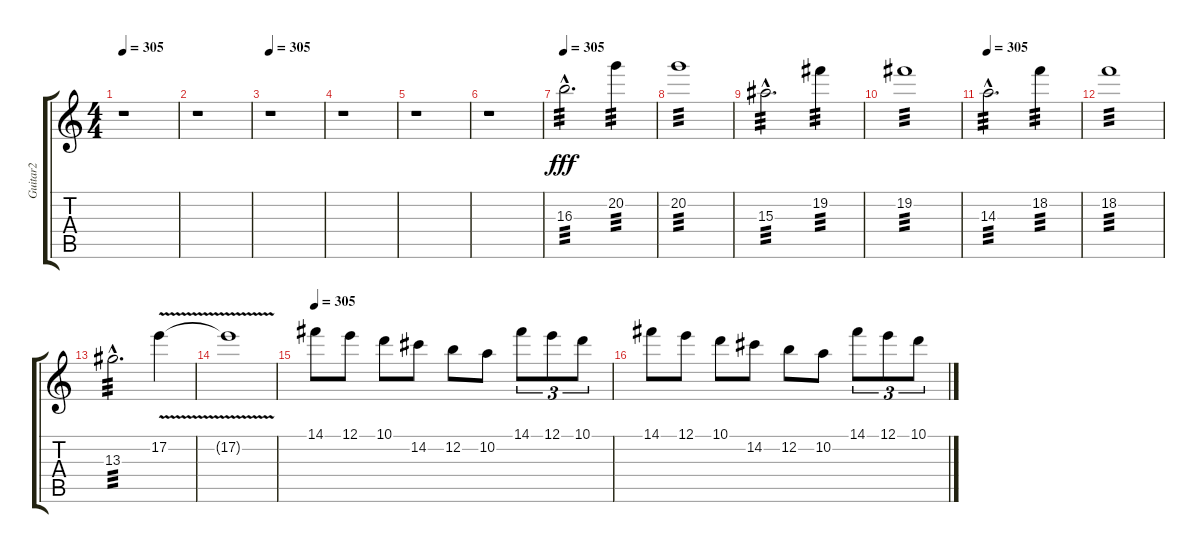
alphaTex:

\track ("Guitar2" "Guitar2") {instrument overdrivenguitar}
\staff {score tabs}
\tuning (E4 B3 G3 D3 A2 E2) {hide}
\ts (4 4)
\tempo 305
\clef g2
\ks c
r.1{dy ff} |
r.1 |
\tempo 305
r.1 |
r.1 |
r.1 |
r.1 |
\tempo 305
16.3{hac}.2{d tp 3 dy fff} 20.2.4{tp 3} |
20.2.1{tp 3} |
15.3{hac}.2{d tp 3} 19.2.4{tp 3} |
19.2.1{tp 3} |
\tempo 305
14.3{hac}.2{d tp 3} 18.2.4{tp 3} |
18.2.1{tp 3} |
13.3{hac}.2{d tp 3} 17.2{v}.4 |
17.2{t}.1 |
\tempo 305
14.1.8 12.1.8 10.1.8 14.2.8 12.2.8 10.2.8 14.1.8{tu (3 2)} 12.1.8{tu (3 2)} 10.1.8{tu (3 2)} |
14.1.8 12.1.8 10.1.8 14.2.8 12.2.8 10.2.8 14.1.8{tu (3 2)} 12.1.8{tu (3 2)} 10.1.8{tu (3 2)}
